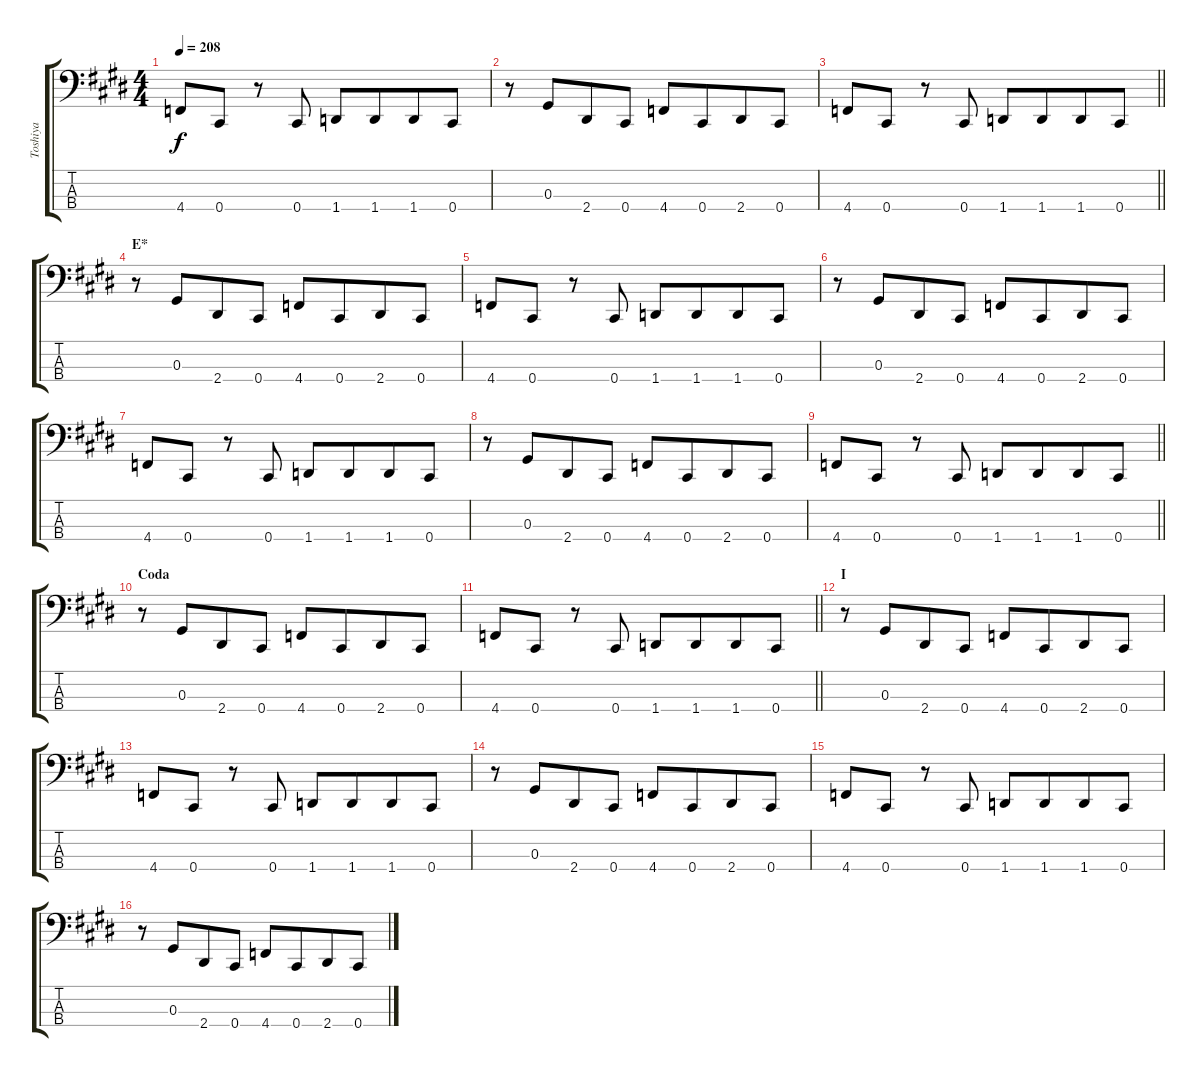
\track ("Toshiya" "Toshiya") {instrument electricbasspick}
\staff {score tabs}
\tuning (Gb2 Db2 Ab1 Db1) {hide}
\ts (4 4)
\tempo 208
\clef f4
\ks c#minor
4.4.8{dy f} 0.4.8 r.8 0.4.8 1.4.8 1.4.8{beam merge} 1.4.8 0.4.8 |
r.8 0.3.8{beam merge} 2.4.8 0.4.8 4.4.8 0.4.8{beam merge} 2.4.8 0.4.8 |
\barLineRight lightlight
4.4.8 0.4.8 r.8 0.4.8 1.4.8 1.4.8{beam merge} 1.4.8 0.4.8 |
\section ("" "E*")
r.8 0.3.8{beam merge} 2.4.8 0.4.8 4.4.8 0.4.8{beam merge} 2.4.8 0.4.8 |
4.4.8 0.4.8 r.8 0.4.8 1.4.8 1.4.8{beam merge} 1.4.8 0.4.8 |
r.8 0.3.8{beam merge} 2.4.8 0.4.8 4.4.8 0.4.8{beam merge} 2.4.8 0.4.8 |
4.4.8 0.4.8 r.8 0.4.8 1.4.8 1.4.8{beam merge} 1.4.8 0.4.8 |
r.8 0.3.8{beam merge} 2.4.8 0.4.8 4.4.8 0.4.8{beam merge} 2.4.8 0.4.8 |
\barLineRight lightlight
4.4.8 0.4.8 r.8 0.4.8 1.4.8 1.4.8{beam merge} 1.4.8 0.4.8 |
\section ("" "Coda")
r.8 0.3.8{beam merge} 2.4.8 0.4.8 4.4.8 0.4.8{beam merge} 2.4.8 0.4.8 |
\barLineRight lightlight
4.4.8 0.4.8 r.8 0.4.8 1.4.8 1.4.8{beam merge} 1.4.8 0.4.8 |
\section ("" "I")
r.8 0.3.8{beam merge} 2.4.8 0.4.8 4.4.8 0.4.8{beam merge} 2.4.8 0.4.8 |
4.4.8 0.4.8 r.8 0.4.8 1.4.8 1.4.8{beam merge} 1.4.8 0.4.8 |
r.8 0.3.8{beam merge} 2.4.8 0.4.8 4.4.8 0.4.8{beam merge} 2.4.8 0.4.8 |
4.4.8 0.4.8 r.8 0.4.8 1.4.8 1.4.8{beam merge} 1.4.8 0.4.8 |
r.8 0.3.8{beam merge} 2.4.8 0.4.8 4.4.8 0.4.8{beam merge} 2.4.8 0.4.8
